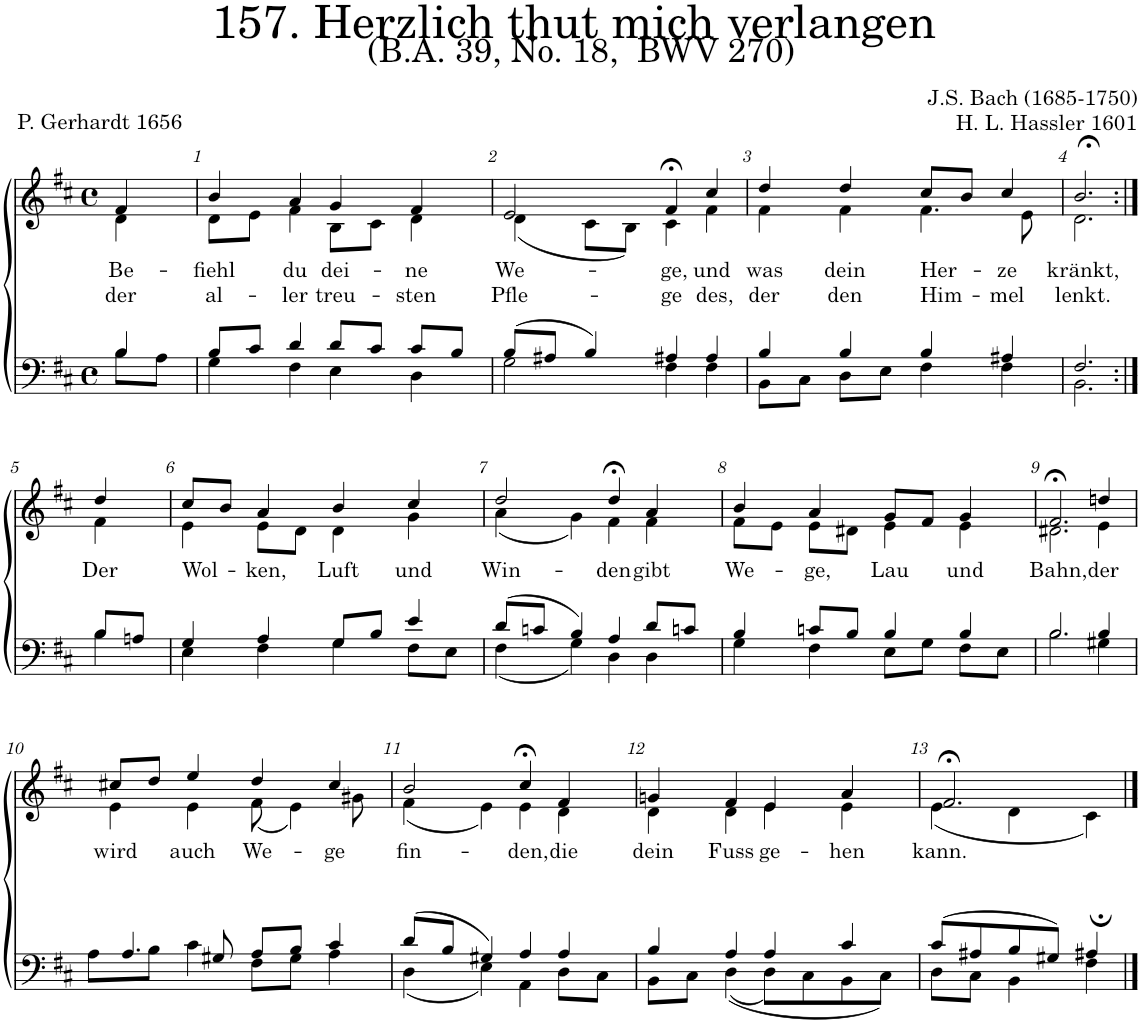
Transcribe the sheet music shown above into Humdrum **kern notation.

**kern	**kern	**text	**text
*part2	*part1	*part1	*part1
*staff2	*staff1	*staff1	*staff1
*I"Tenor/Bass	*I"Soprano/Alto	*	*
*clefF4	*clefG2	*	*
*k[f#c#]	*k[f#c#]	*	*
*M4/4	*M4/4	*	*
*met(c)	*met(c)	*	*
=	=	=	=
*^	*	*	*
!	!	!	!LO:LY:b	!LO:LY:b
*	*	*^	*	*
4B/	8B\L	4f#/	4d\	Be-	der
.	8A\J	.	.	.	.
=1	=1	=1	=1	=1	=1
!	!	!	!	!LO:LY:b	!LO:LY:b
8B/L	4G\	4b/	8d\L	-fiehl	al-
8c#/J	.	.	8e\J	.	.
!	!	!	!	!LO:LY:b	!LO:LY:b
4d/	4F#\	4a/	4f#\	du	-ler
!	!	!	!	!LO:LY:b	!LO:LY:b
8d/L	4E\	4g/	8B\L	dei-	treu-
8c#/J	.	.	8c#\J	.	.
!	!	!	!	!LO:LY:b	!LO:LY:b
8c#/L	4D\	4f#/	4d\	-ne	-sten
8B/J	.	.	.	.	.
=2	=2	=2	=2	=2	=2
!	!	!	!	!LO:LY:b	!LO:LY:b
(8B/L	2G\	2e/	(4d\	We-	Pfle-
8A#X/J	.	.	.	.	.
4B/)	.	.	8c#\L	.	.
.	.	.	8B\J)	.	.
!	!	!	!	!LO:LY:b	!LO:LY:b
4A#X/	4F#\	4f#;<,/	4c#\	-ge,	-ge
!	!	!	!	!LO:LY:b	!LO:LY:b
4A#/	4F#\	4cc#/	4f#\	und	des,
=3	=3	=3	=3	=3	=3
!	!	!	!	!LO:LY:b	!LO:LY:b
4B/	8BB\L	4dd/	4f#\	was	der
.	8C#\J	.	.	.	.
!	!	!	!	!LO:LY:b	!LO:LY:b
4B/	8D\L	4dd/	4f#\	dein	den
.	8E\J	.	.	.	.
!	!	!	!	!LO:LY:b	!LO:LY:b
4B/	4F#\	8cc#/L	4.f#\	Her-	Him-
.	.	8b/J	.	.	.
!	!	!	!	!LO:LY:b	!LO:LY:b
4A#X/	4F#\	4cc#/	.	-ze	-mel
.	.	.	8e\	.	.
=4	=4	=4	=4	=4	=4
!	!	!	!	!LO:LY:b	!LO:LY:b
2.F#/	2.BB\	2.b;<,/	2.d\	kränkt,	lenkt.
!!LO:LB:g=z	!!
=5:|!	=5:|!	=5:|!	=5:|!	=5:|!	=5:|!
!	!	!	!	!LO:LY:b	!
8B/L	4B\	4dd/	4f#\	Der	.
8An/J	.	.	.	.	.
=6	=6	=6	=6	=6	=6
!	!	!	!	!LO:LY:b	!
4G/	4E\	8cc#/L	4e\	Wol-	.
.	.	8b/J	.	.	.
!	!	!	!	!LO:LY:b	!
4A/	4F#\	4a/	8e\L	-ken,	.
.	.	.	8d\J	.	.
!	!	!	!	!LO:LY:b	!
8G/L	4G\	4b/	4d\	Luft	.
8B/J	.	.	.	.	.
!	!	!	!	!LO:LY:b	!
4e/	8F#\L	4cc#/	4g\	und	.
.	8E\J	.	.	.	.
=7	=7	=7	=7	=7	=7
!	!	!	!	!LO:LY:b	!
(8d/L	(4F#\	2dd/	(4a\	Win-	.
8cn/J	.	.	.	.	.
4B/)	4G\)	.	4g\)	.	.
!	!	!	!	!LO:LY:b	!
4A/	4D\	4dd;<,/	4f#\	-den	.
!	!	!	!	!LO:LY:b	!
8d/L	4D\	4a/	4f#\	gibt	.
8cn/J	.	.	.	.	.
=8	=8	=8	=8	=8	=8
!	!	!	!	!LO:LY:b	!
4B/	4G\	4b/	8f#\L	We-	.
.	.	.	8e\J	.	.
!	!	!	!	!LO:LY:b	!
8cn/L	4F#\	4a/	8e\L	-ge,	.
8B/J	.	.	8d#X\J	.	.
!	!	!	!	!LO:LY:b	!
4B/	8E\L	8g/L	4e\	Lau	.
.	8G\J	8f#/J	.	.	.
!	!	!	!	!LO:LY:b	!
4B/	8F#\L	4g/	4e\	und	.
.	8E\J	.	.	.	.
=9	=9	=9	=9	=9	=9
!	!	!	!	!LO:LY:b	!
2.B/	2.B\	2.f#;<,/	2.d#X\	Bahn,	.
!	!	!	!	!LO:LY:b	!
4B/	4G#X\	4ddn/	4e\	der	.
!!LO:LB:g=z	!!
=10	=10	=10	=10	=10	=10
!	!	!	!	!LO:LY:b	!
4.A/	8A\L	8cc#X/L	4e\	wird	.
.	8B\J	8dd/J	.	.	.
!	!	!	!	!LO:LY:b	!
.	4c#\	4ee/	4e\	auch	.
8G#X/	.	.	.	.	.
!	!	!	!	!LO:LY:b	!
8A/L	8F#\L	4dd/	(8f#\	We-	.
8B/J	8G#\J	.	4e\)	.	.
!	!	!	!	!LO:LY:b	!
4c#/	4A\	4cc#/	.	-ge	.
.	.	.	8g#X\	.	.
=11	=11	=11	=11	=11	=11
!	!	!	!	!LO:LY:b	!
(8d/L	(4D\	2b/	(4f#\	fin-	.
8B/J	.	.	.	.	.
4G#X/)	4E\)	.	4e\)	.	.
!	!	!	!	!LO:LY:b	!
4A/	4AA\	4cc#;<,/	4e\	-den,	.
!	!	!	!	!LO:LY:b	!
4A/	8D\L	4f#/	4d\	die	.
.	8C#\J	.	.	.	.
=12	=12	=12	=12	=12	=12
!	!	!	!	!LO:LY:b	!
4B/	8BB\L	4gn/	4d\	dein	.
.	8C#\J	.	.	.	.
!	!	!	!	!LO:LY:b	!
4A/	((4D\	4f#/	4d\	Fuss	.
!	!	!	!	!LO:LY:b	!
4A/	8D\L)	4e/	4e\	ge-	.
.	8C#\	.	.	.	.
!	!	!	!	!LO:LY:b	!
4c#/	8BB\	4a/	4e\	-hen	.
.	8C#\J)	.	.	.	.
=13	=13	=13	=13	=13	=13
!	!	!	!	!LO:LY:b	!
(8c#/L	8D\L	2.f#;</	(4e\	kann.	.
8A#X/	8C#\J	.	.	.	.
8B/	4BB\	.	4d\	.	.
8G#X/J)	.	.	.	.	.
4A#X/	4F#\	.	4c#;\)	.	.
*v	*v	*	*	*	*
*	*v	*v	*	*
==	==	==	==
*-	*-	*-	*-
